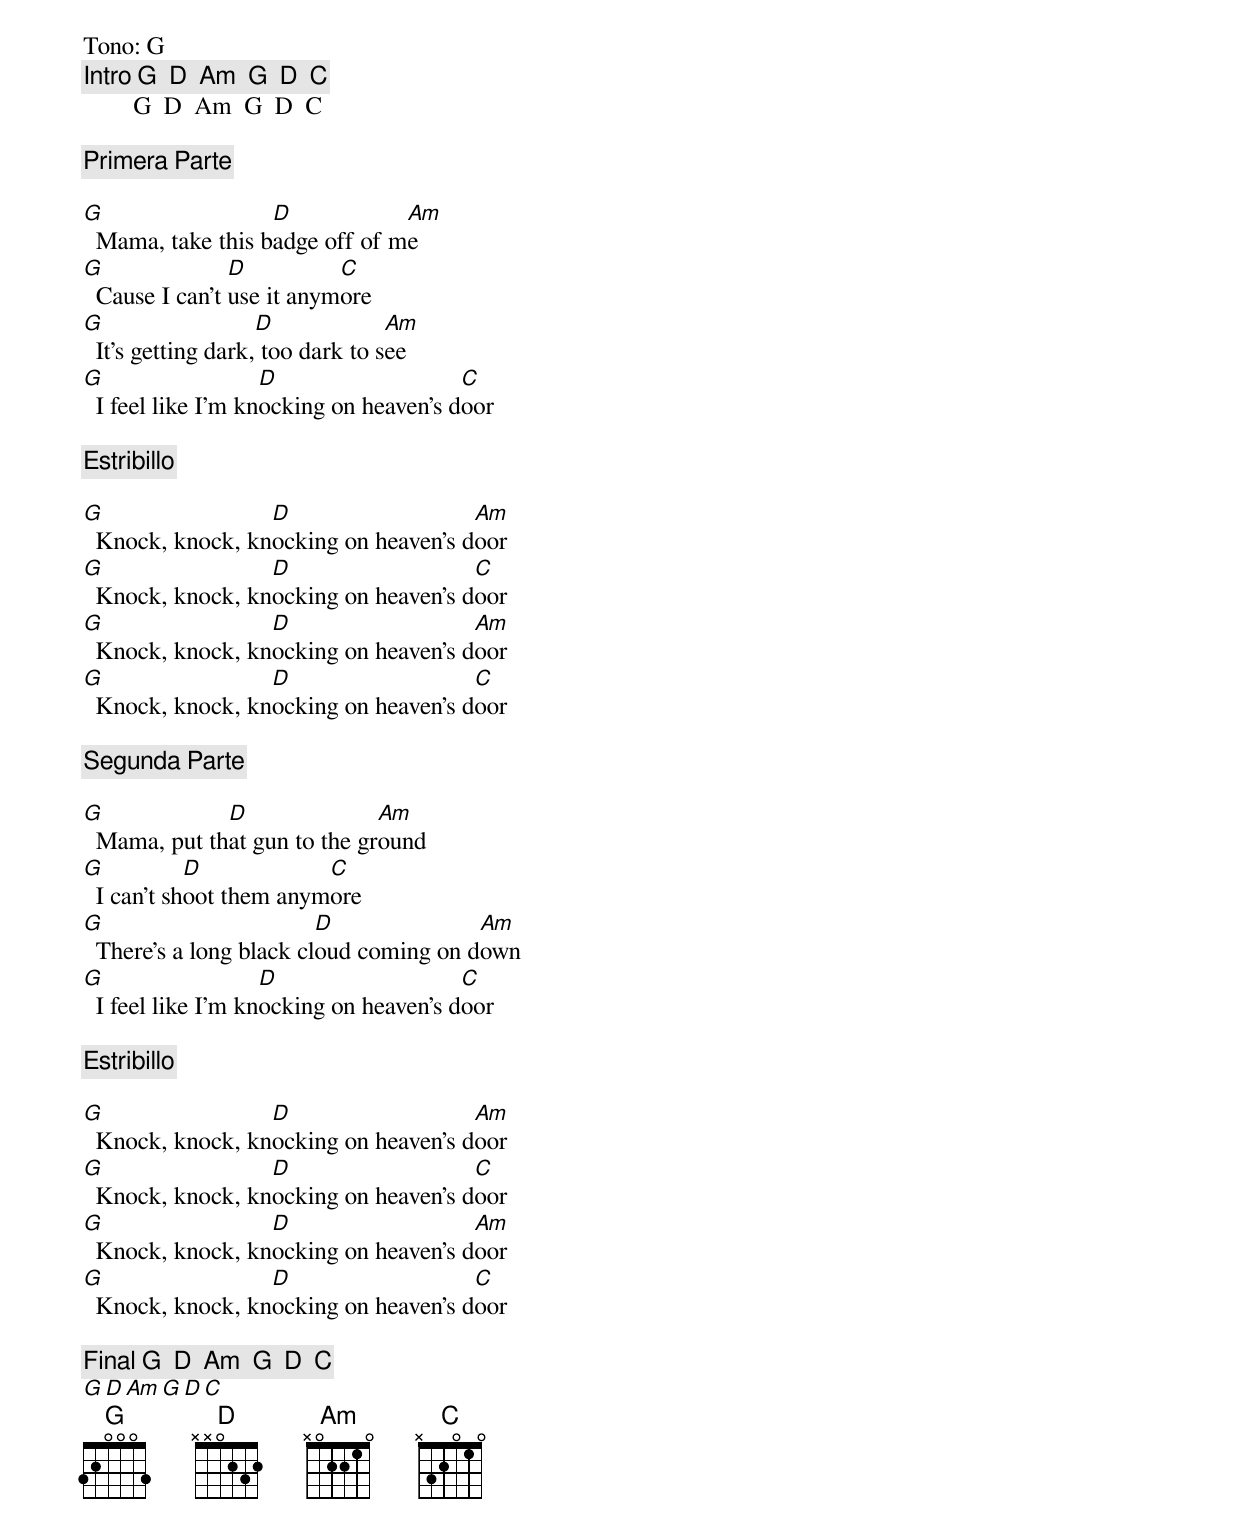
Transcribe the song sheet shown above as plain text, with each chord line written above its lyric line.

Tono: G
[Intro] G  D  Am  G  D  C
        G  D  Am  G  D  C

[Primera Parte]

G                  D            Am
  Mama, take this badge off of me
G               D          C
  Cause I can't use it anymore
G                   D             Am
  It's getting dark, too dark to see
G                   D                   C
  I feel like I'm knocking on heaven's door

[Estribillo]

G                 D                   Am
  Knock, knock, knocking on heaven's door
G                 D                   C
  Knock, knock, knocking on heaven's door
G                 D                   Am
  Knock, knock, knocking on heaven's door
G                 D                   C
  Knock, knock, knocking on heaven's door

[Segunda Parte]

G             D               Am
  Mama, put that gun to the ground
G           D            C
  I can't shoot them anymore
G                        D              Am
  There's a long black cloud coming on down
G                   D                   C
  I feel like I'm knocking on heaven's door

[Estribillo]

G                 D                   Am
  Knock, knock, knocking on heaven's door
G                 D                   C
  Knock, knock, knocking on heaven's door
G                 D                   Am
  Knock, knock, knocking on heaven's door
G                 D                   C
  Knock, knock, knocking on heaven's door

[Final] G  D  Am  G  D  C
        G  D  Am  G  D  C
